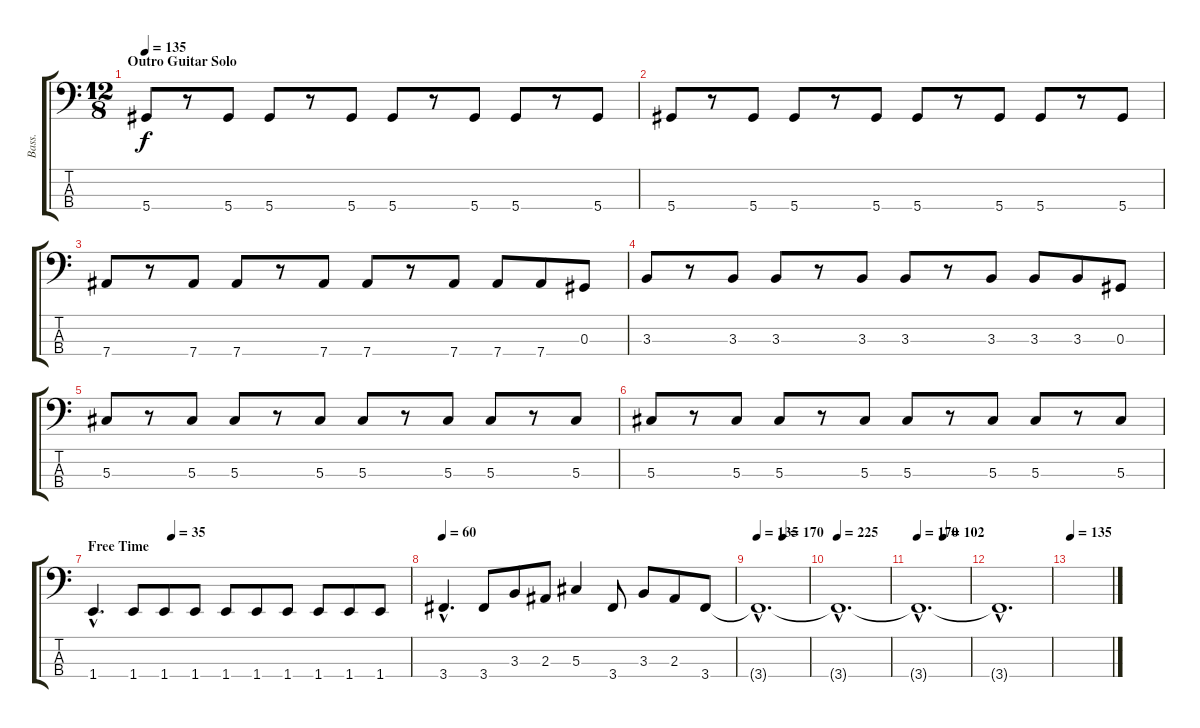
\track ("Bass." "Bass.") {instrument electricbassfinger}
\staff {score tabs}
\tuning (Gb2 Db2 Ab1 Eb1) {hide}
\ts (12 8)
\section ("" "Outro Guitar Solo")
\tempo 135
\clef f4
\ks c
5.4.8{dy f} r.8 5.4.8 5.4.8 r.8 5.4.8 5.4.8 r.8 5.4.8 5.4.8 r.8 5.4.8 |
5.4.8 r.8 5.4.8 5.4.8 r.8 5.4.8 5.4.8 r.8 5.4.8 5.4.8 r.8 5.4.8 |
7.4.8 r.8 7.4.8 7.4.8 r.8 7.4.8 7.4.8 r.8 7.4.8 7.4.8 7.4.8 0.3.8 |
3.3.8 r.8 3.3.8 3.3.8 r.8 3.3.8 3.3.8 r.8 3.3.8 3.3.8 3.3.8 0.3.8 |
5.3.8 r.8 5.3.8 5.3.8 r.8 5.3.8 5.3.8 r.8 5.3.8 5.3.8 r.8 5.3.8 |
5.3.8 r.8 5.3.8 5.3.8 r.8 5.3.8 5.3.8 r.8 5.3.8 5.3.8 r.8 5.3.8 |
\section ("" "Free Time")
\tempo (35 0.25)
1.4{hac}.4{d} 1.4.8 1.4.8 1.4.8 1.4.8 1.4.8 1.4.8 1.4.8 1.4.8 1.4.8 |
\tempo 60
3.4{hac}.4{d} 3.4.8 3.3.8 2.3.8 5.3.4 3.4.8 3.3.8 2.3.8 3.4.8 |
\tempo 135
\tempo (170 0.5)
3.4{hac t}.1{d} |
\tempo 225
3.4{hac t}.1{d} |
\tempo 170
\tempo (102 0.5)
3.4{hac t}.1{d} |
3.4{hac t}.1{d} |
\tempo 135
